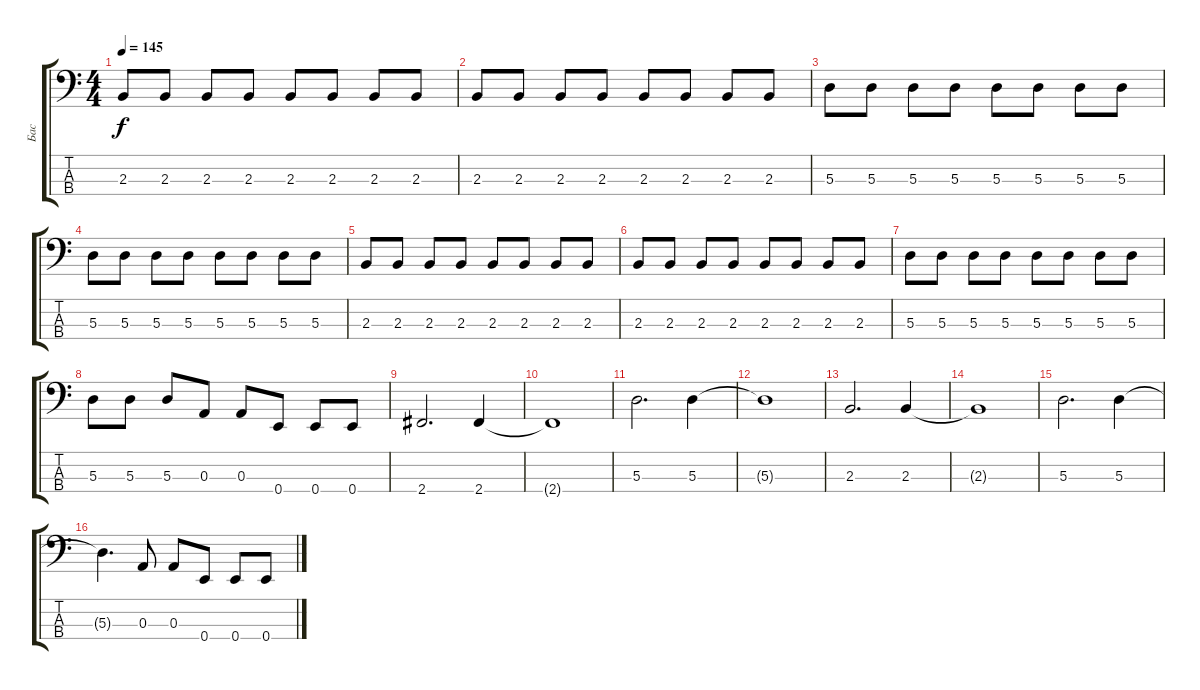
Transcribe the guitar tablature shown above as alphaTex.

\track ("Бас" "Бас") {instrument electricbassfinger}
\staff {score tabs}
\tuning (G2 D2 A1 E1) {hide}
\ts (4 4)
\tempo 145
\clef f4
\ks c
2.3.8{dy f} 2.3.8 2.3.8 2.3.8 2.3.8 2.3.8 2.3.8 2.3.8 |
2.3.8 2.3.8 2.3.8 2.3.8 2.3.8 2.3.8 2.3.8 2.3.8 |
5.3.8 5.3.8 5.3.8 5.3.8 5.3.8 5.3.8 5.3.8 5.3.8 |
5.3.8 5.3.8 5.3.8 5.3.8 5.3.8 5.3.8 5.3.8 5.3.8 |
2.3.8 2.3.8 2.3.8 2.3.8 2.3.8 2.3.8 2.3.8 2.3.8 |
2.3.8 2.3.8 2.3.8 2.3.8 2.3.8 2.3.8 2.3.8 2.3.8 |
5.3.8 5.3.8 5.3.8 5.3.8 5.3.8 5.3.8 5.3.8 5.3.8 |
5.3.8 5.3.8 5.3.8 0.3.8 0.3.8 0.4.8 0.4.8 0.4.8 |
2.4.2{d} 2.4.4 |
2.4{t}.1 |
5.3.2{d} 5.3.4 |
5.3{t}.1 |
2.3.2{d} 2.3.4 |
2.3{t}.1 |
5.3.2{d} 5.3.4 |
5.3{t}.4{d} 0.3.8 0.3.8 0.4.8 0.4.8 0.4.8
